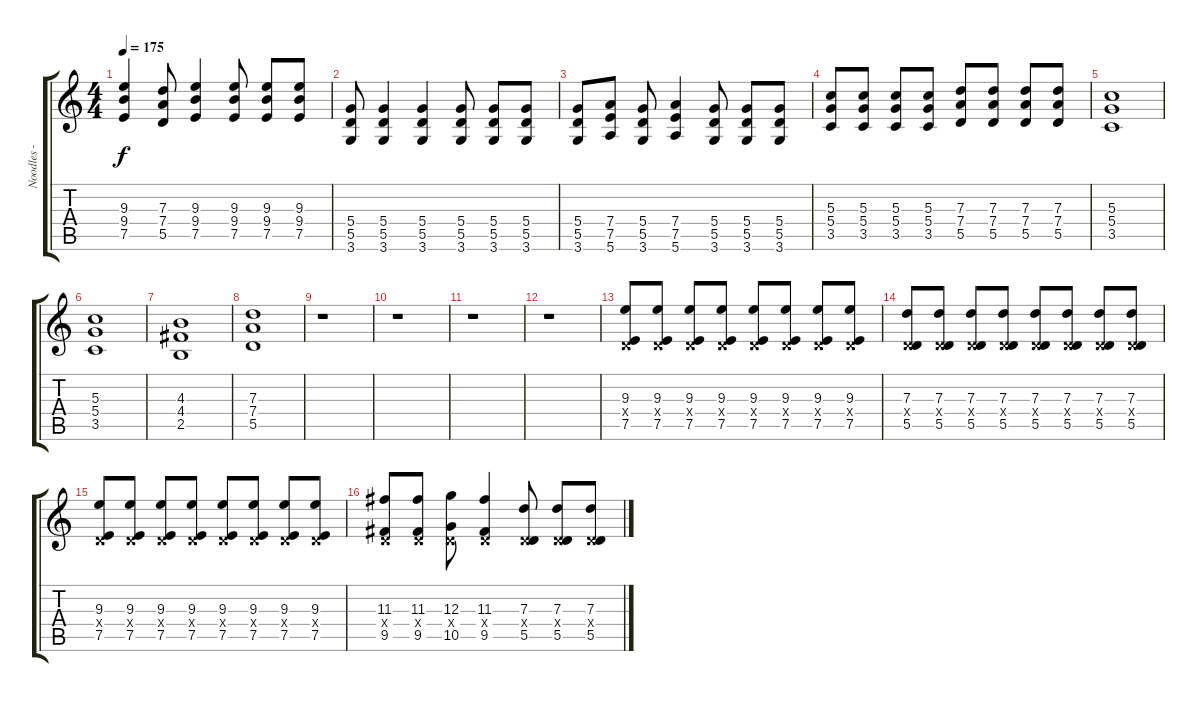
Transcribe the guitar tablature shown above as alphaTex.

\track ("Noodles - Guitar" "Noodles - ") {instrument distortionguitar}
\staff {score tabs}
\tuning (E4 B3 G3 D3 A2 E2) {hide}
\ts (4 4)
\tempo 175
\clef g2
\ks c
(9.3 9.4 7.5).4{dy f} (7.3 7.4 5.5).8 (9.3 9.4 7.5).4 (9.3 9.4 7.5).8 (9.3 9.4 7.5).8 (9.3 9.4 7.5).8 |
(5.4 5.5 3.6).8 (5.4 5.5 3.6).4 (5.4 5.5 3.6).4 (5.4 5.5 3.6).8 (5.4 5.5 3.6).8 (5.4 5.5 3.6).8 |
(5.4 5.5 3.6).8 (7.4 7.5 5.6).8 (5.4 5.5 3.6).8 (7.4 7.5 5.6).4 (5.4 5.5 3.6).8 (5.4 5.5 3.6).8 (5.4 5.5 3.6).8 |
(5.3 5.4 3.5).8 (5.3 5.4 3.5).8 (5.3 5.4 3.5).8 (5.3 5.4 3.5).8 (7.3 7.4 5.5).8 (7.3 7.4 5.5).8 (7.3 7.4 5.5).8 (7.3 7.4 5.5).8 |
(5.3 5.4 3.5).1 |
(5.3 5.4 3.5).1 |
(4.3 4.4 2.5).1 |
(7.3 7.4 5.5).1 |
r.1 |
r.1 |
r.1 |
r.1 |
(9.3 0.4{x} 7.5).8 (9.3 0.4{x} 7.5).8 (9.3 0.4{x} 7.5).8 (9.3 0.4{x} 7.5).8 (9.3 0.4{x} 7.5).8 (9.3 0.4{x} 7.5).8 (9.3 0.4{x} 7.5).8 (9.3 0.4{x} 7.5).8 |
(7.3 0.4{x} 5.5).8 (7.3 0.4{x} 5.5).8 (7.3 0.4{x} 5.5).8 (7.3 0.4{x} 5.5).8 (7.3 0.4{x} 5.5).8 (7.3 0.4{x} 5.5).8 (7.3 0.4{x} 5.5).8 (7.3 0.4{x} 5.5).8 |
(9.3 0.4{x} 7.5).8 (9.3 0.4{x} 7.5).8 (9.3 0.4{x} 7.5).8 (9.3 0.4{x} 7.5).8 (9.3 0.4{x} 7.5).8 (9.3 0.4{x} 7.5).8 (9.3 0.4{x} 7.5).8 (9.3 0.4{x} 7.5).8 |
(11.3 0.4{x} 9.5).8 (11.3 0.4{x} 9.5).8 (12.3 0.4{x} 10.5).8 (11.3 0.4{x} 9.5).4 (7.3 0.4{x} 5.5).8 (7.3 0.4{x} 5.5).8 (7.3 0.4{x} 5.5).8
